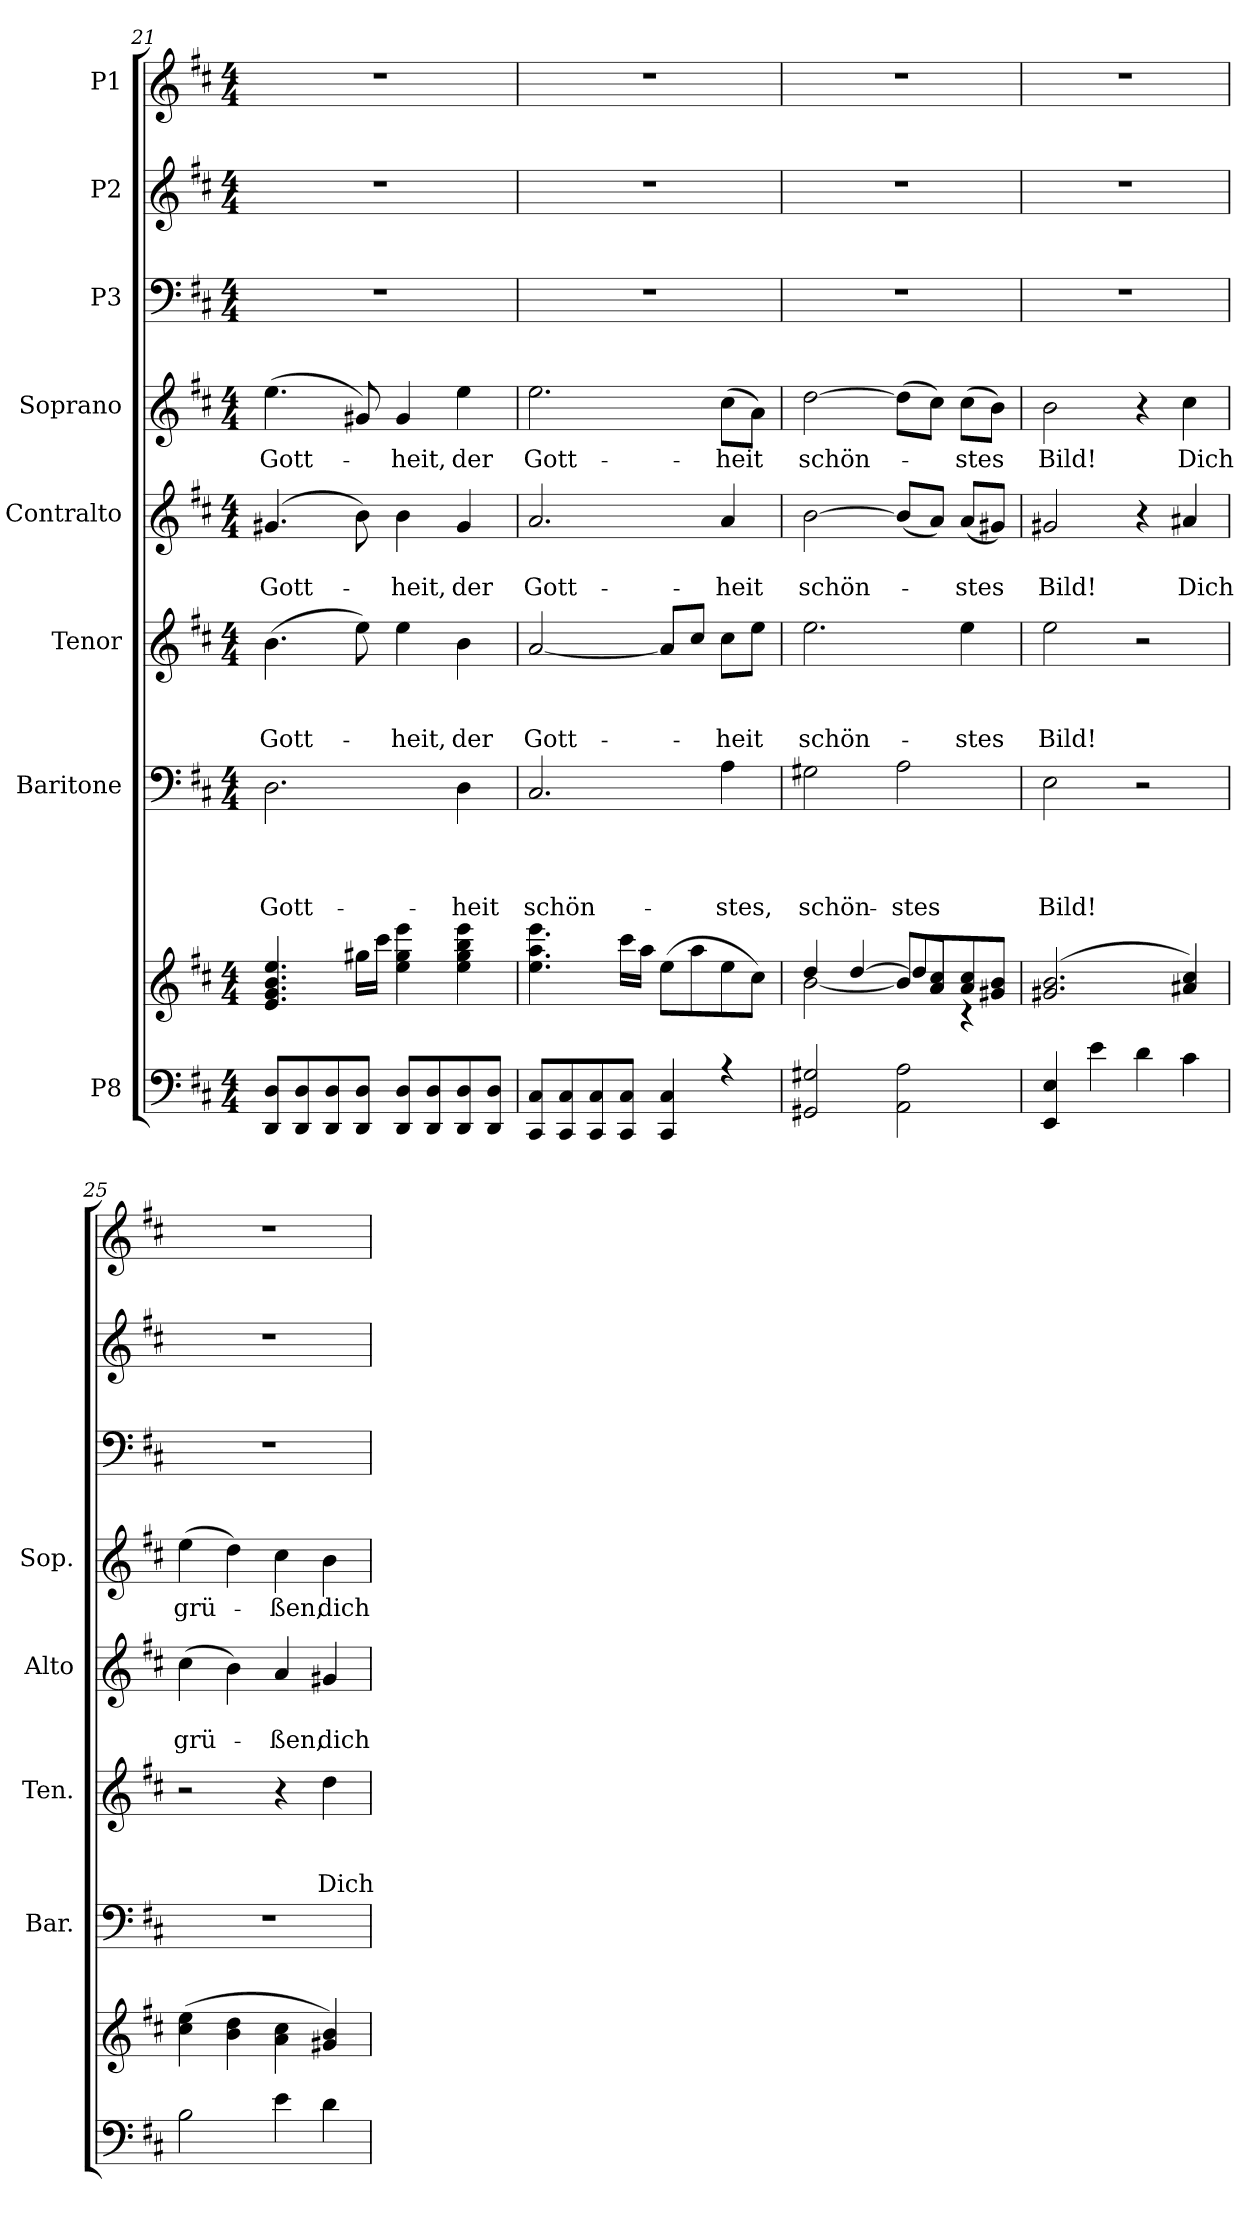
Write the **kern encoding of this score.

**kern	**kern	**kern	**text	**text	**text	**text	**kern	**text	**text	**text	**kern	**text	**text	**kern	**text	**kern	**kern	**kern
*part8	*part8	*part7	*part7	*part7	*part7	*part7	*part6	*part6	*part6	*part6	*part5	*part5	*part5	*part4	*part4	*part3	*part2	*part1
*staff9	*staff8	*staff7	*staff7	*staff7	*staff7	*staff7	*staff6	*staff6	*staff6	*staff6	*staff5	*staff5	*staff5	*staff4	*staff4	*staff3	*staff2	*staff1
*I"P8	*	*I"Baritone	*	*	*	*	*I"Tenor	*	*	*	*I"Contralto	*	*	*I"Soprano	*	*I"P3	*I"P2	*I"P1
*	*	*I'Bar.	*	*	*	*	*I'Ten.	*	*	*	*I'Alto	*	*	*I'Sop.	*	*	*	*
!!LO:PB:g=z
*clefF4	*clefG2	*clefF4	*	*	*	*	*clefG2	*	*	*	*clefG2	*	*	*clefG2	*	*clefF4	*clefG2	*clefG2
*	*	*	*	*	*	*	*ITrd7c12	*	*	*	*	*	*	*	*	*	*ITrd7c12	*
*k[f#c#]	*k[f#c#]	*k[f#c#]	*	*	*	*	*k[f#c#]	*	*	*	*k[f#c#]	*	*	*k[f#c#]	*	*k[f#c#]	*k[f#c#]	*k[f#c#]
*D:	*D:	*D:	*	*	*	*	*D:	*	*	*	*D:	*	*	*D:	*	*D:	*D:	*D:
*M4/4	*M4/4	*M4/4	*	*	*	*	*M4/4	*	*	*	*M4/4	*	*	*M4/4	*	*M4/4	*M4/4	*M4/4
=21	=21	=21	=21	=21	=21	=21	=21	=21	=21	=21	=21	=21	=21	=21	=21	=21	=21	=21
*^	*^	*	*	*	*	*	*	*	*	*	*	*	*	*	*	*	*	*
*	*	*	*^	*	*	*	*	*	*	*	*	*	*	*	*	*	*	*	*	*
!	!	!	!	!	!	!	!	!	!LO:LY:b	!	!	!	!LO:LY:b	!	!	!LO:LY:b	!	!LO:LY:b	!	!	!
8DD/ 8D/L	1ryy	1ryy	1ryy	4.e/ 4.g/ 4.b/ 4.ee/	2.D\	.	.	.	Gott-	(>4.B\	.	.	Gott-	(<4.g#X/	.	Gott-	(>4.ee\	Gott-	1r	1r	1r
8DD/ 8D/	.	.	.	.	.	.	.	.	.	.	.	.	.	.	.	.	.	.	.	.	.
8DD/ 8D/	.	.	.	.	.	.	.	.	.	.	.	.	.	.	.	.	.	.	.	.	.
8DD/ 8D/J	.	.	.	16gg#X\LL	.	.	.	.	.	8e\)	.	.	.	8b\)	.	.	8g#X/)	.	.	.	.
.	.	.	.	16ccc#\JJ	.	.	.	.	.	.	.	.	.	.	.	.	.	.	.	.	.
!	!	!	!	!	!	!	!	!	!	!	!	!	!LO:LY:b	!	!	!LO:LY:b	!	!LO:LY:b	!	!	!
8DD/ 8D/L	.	.	.	4ee\ 4gg#\ 4eee\	.	.	.	.	.	4e\	.	.	-heit,	4b\	.	-heit,	4g#/	-heit,	.	.	.
8DD/ 8D/	.	.	.	.	.	.	.	.	.	.	.	.	.	.	.	.	.	.	.	.	.
!	!	!	!	!	!	!	!	!	!LO:LY:b	!	!	!	!LO:LY:b	!	!	!LO:LY:b	!	!LO:LY:b	!	!	!
8DD/ 8D/	.	.	.	4ee\ 4gg#\ 4bb\ 4eee\	4D\	.	.	.	-heit	4B\	.	.	der	4g#/	.	der	4ee\	der	.	.	.
8DD/ 8D/J	.	.	.	.	.	.	.	.	.	.	.	.	.	.	.	.	.	.	.	.	.
=22	=22	=22	=22	=22	=22	=22	=22	=22	=22	=22	=22	=22	=22	=22	=22	=22	=22	=22	=22	=22	=22
!	!	!	!	!	!	!	!	!	!LO:LY:b	!	!	!	!LO:LY:b	!	!	!LO:LY:b	!	!LO:LY:b	!	!	!
8CC#/ 8C#/L	1ryy	1ryy	1ryy	4.ee\ 4.aa\ 4.eee\	2.C#/	.	.	.	schön-	[<2A/	.	.	Gott-	2.a/	.	Gott-	2.ee\	Gott-	1r	1r	1r
8CC#/ 8C#/	.	.	.	.	.	.	.	.	.	.	.	.	.	.	.	.	.	.	.	.	.
8CC#/ 8C#/	.	.	.	.	.	.	.	.	.	.	.	.	.	.	.	.	.	.	.	.	.
8CC#/ 8C#/J	.	.	.	16ccc#\LL	.	.	.	.	.	.	.	.	.	.	.	.	.	.	.	.	.
.	.	.	.	16aa\JJ	.	.	.	.	.	.	.	.	.	.	.	.	.	.	.	.	.
4CC#/ 4C#/	.	.	.	(>8ee\L	.	.	.	.	.	8A/L]	.	.	.	.	.	.	.	.	.	.	.
.	.	.	.	8aa\	.	.	.	.	.	8c#/J	.	.	.	.	.	.	.	.	.	.	.
!	!	!	!	!	!	!	!	!	!LO:LY:b	!	!	!	!LO:LY:b	!	!	!LO:LY:b	!	!LO:LY:b	!	!	!
4r	.	.	.	8ee\	4A\	.	.	.	-stes,	8c#\L	.	.	-heit	4a/	.	-heit	(>8cc#\L	-heit	.	.	.
.	.	.	.	8cc#\J)	.	.	.	.	.	8e\J	.	.	.	.	.	.	8a\J)	.	.	.	.
=23	=23	=23	=23	=23	=23	=23	=23	=23	=23	=23	=23	=23	=23	=23	=23	=23	=23	=23	=23	=23	=23
!	!	!	!	!	!	!	!	!	!LO:LY:b	!	!	!	!LO:LY:b	!	!	!LO:LY:b	!	!LO:LY:b	!	!	!
2GG#X/ 2G#X/	1ryy	1ryy	[<2b\	4dd/	2G#X\	.	.	.	schön-	2.e\	.	.	schön-	[>2b\	.	schön-	[>2dd\	schön-	1r	1r	1r
.	.	.	.	[>4dd/	.	.	.	.	.	.	.	.	.	.	.	.	.	.	.	.	.
!	!	!	!	!	!	!	!	!	!LO:LY:b	!	!	!	!	!	!	!	!	!	!	!	!
2AA\ 2A\	.	.	8b/L]	8dd/L]	2A\	.	.	.	-stes	.	.	.	.	(<8b/L]	.	.	(>8dd\L]	.	.	.	.
.	.	.	8a/J	8a/ 8cc#/	.	.	.	.	.	.	.	.	.	8a/J)	.	.	8cc#\J)	.	.	.	.
!	!	!	!	!	!	!	!	!	!	!	!	!	!LO:LY:b	!	!	!LO:LY:b	!	!LO:LY:b	!	!	!
.	.	.	4rc	8a/ 8cc#/	.	.	.	.	.	4e\	.	.	-stes	(<8a/L	.	-stes	(>8cc#\L	-stes	.	.	.
.	.	.	.	8g#X/ 8b/J	.	.	.	.	.	.	.	.	.	8g#X/J)	.	.	8b\J)	.	.	.	.
=24	=24	=24	=24	=24	=24	=24	=24	=24	=24	=24	=24	=24	=24	=24	=24	=24	=24	=24	=24	=24	=24
!	!	!	!	!	!	!	!	!	!LO:LY:b	!	!	!	!LO:LY:b	!	!	!LO:LY:b	!	!LO:LY:b	!	!	!
4EE/ 4E/	1ryy	1ryy	1ryy	(<2.g#X/ 2.b/	2E\	.	.	.	Bild!	2e\	.	.	Bild!	2g#X/	.	Bild!	2b\	Bild!	1r	1r	1r
4e\	.	.	.	.	.	.	.	.	.	.	.	.	.	.	.	.	.	.	.	.	.
4d\	.	.	.	.	2r	.	.	.	.	2r	.	.	.	4r	.	.	4r	.	.	.	.
!	!	!	!	!	!	!	!	!	!	!	!	!	!	!	!	!LO:LY:b	!	!LO:LY:b	!	!	!
4c#\	.	.	.	4a#X/ 4cc#/)	.	.	.	.	.	.	.	.	.	4a#X/	.	Dich	4cc#\	Dich	.	.	.
=25	=25	=25	=25	=25	=25	=25	=25	=25	=25	=25	=25	=25	=25	=25	=25	=25	=25	=25	=25	=25	=25
!	!	!	!	!	!	!	!	!	!	!	!	!	!	!	!	!LO:LY:b	!	!LO:LY:b	!	!	!
2B\	1ryy	1ryy	1ryy	(>4cc#\ 4ee\	1r	.	.	.	.	2r	.	.	.	(>4cc#\	.	grü-	(>4ee\	grü-	1r	1r	1r
.	.	.	.	4b\ 4dd\	.	.	.	.	.	.	.	.	.	4b\)	.	.	4dd\)	.	.	.	.
!	!	!	!	!	!	!	!	!	!	!	!	!	!	!	!	!LO:LY:b	!	!LO:LY:b	!	!	!
4e\	.	.	.	4a\ 4cc#\	.	.	.	.	.	4r	.	.	.	4a/	.	-ßen,	4cc#\	-ßen,	.	.	.
!	!	!	!	!	!	!	!	!	!	!	!	!	!LO:LY:b	!	!	!LO:LY:b	!	!LO:LY:b	!	!	!
4d\	.	.	.	4g#X/ 4b/)	.	.	.	.	.	4d\	.	.	Dich	4g#X/	.	dich	4b\	dich	.	.	.
*v	*v	*	*	*	*	*	*	*	*	*	*	*	*	*	*	*	*	*	*	*	*
*	*v	*v	*v	*	*	*	*	*	*	*	*	*	*	*	*	*	*	*	*	*
=	=	=	=	=	=	=	=	=	=	=	=	=	=	=	=	=	=	=
*-	*-	*-	*-	*-	*-	*-	*-	*-	*-	*-	*-	*-	*-	*-	*-	*-	*-	*-
